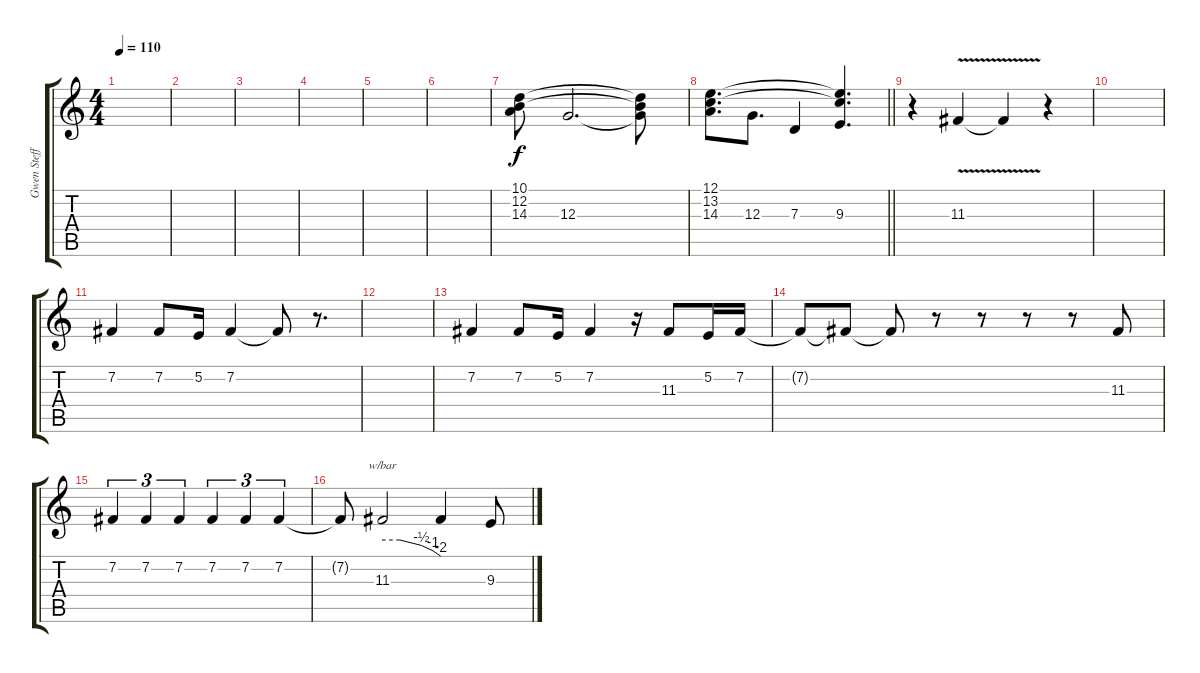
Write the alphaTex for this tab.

\track ("Gwen Steffani ft. Background Vocals" "Gwen Steff") {instrument bassoon}
\staff {score tabs}
\tuning (E4 B3 G3 D3 A2 E2) {hide}
\ts (4 4)
\tempo 110
\clef g2
\ks c
|
|
|
|
|
|
(10.1 12.2 14.3).8 12.3.2{d} (10.1{t} 12.2{t} 12.3{t}).8 |
\barLineRight lightlight
(12.1 13.2 14.3).8{d} 12.3.8{d} 7.3.4 (12.1{t} 13.2{t} 9.3).4{d} |
r.4 11.3{v}.4 11.3{t}.4 r.4 |
|
7.2.4 7.2.8 5.2.16 7.2.4 7.2{t}.8 r.8{d} |
|
7.2.4 7.2.8 5.2.16 7.2.4 r.16 11.3.8 5.2.16 7.2.16 |
7.2{t}.8 7.2{t}.8 7.2{t}.8 r.8 r.8 r.8 r.8 11.3.8 |
7.2.4{tu (3 2)} 7.2.4{tu (3 2)} 7.2.4{tu (3 2)} 7.2.4{tu (3 2)} 7.2.4{tu (3 2)} 7.2.4{tu (3 2)} |
7.2{t}.8 11.3.2{tbe (custom default 0 0 18 0 40 -2 52 -4 60 -8)} 11.3{t}.4 9.3.8
